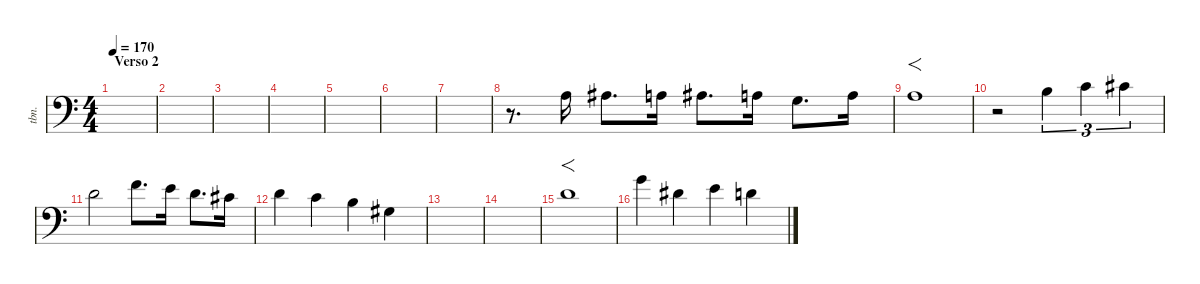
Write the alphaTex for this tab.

\defaultSystemsLayout 4
\hideDynamics
\useSystemSignSeparator
\otherSystemsTrackNameOrientation horizontal
\extendBarLines
\track ("Trombón" "tbn.") {instrument trombone}
\staff {score}
\tuning (E4 B3 G3 D3 A2 E2)
\ts (4 4)
\section ("" "Verso 2")
\tempo 170
\clef f4
\ks c
|
|
|
|
|
|
|
r.8{d beam Down} 2.3.16{beam Down} 3.3{acc #}.8{d beam Down} 2.3.16{beam Down} 3.3{acc #}.8{d beam Down} 2.3.16{beam Down} 0.3.8{d beam Down} 2.3.16{beam Down} |
2.3.1{f beam Down} |
r.2{beam Down} 0.2.4{tu (3 2) beam Down} 1.2.4{tu (3 2) beam Down} 2.2{acc #}.4{tu (3 2) beam Down} |
3.2.2{beam Down} 1.1.8{d beam Down} 0.1.16{beam Down} 3.2.8{d beam Down} 2.2{acc #}.16{beam Down} |
3.2.4{beam Down} 1.2.4{beam Down} 0.2.4{beam Down} 1.3{acc #}.4{beam Down} |
|
|
3.2.1{f beam Down} |
3.1.4{beam Down} 4.2{acc #}.4{beam Down} 0.1.4{beam Down} 3.2.4{beam Down}
